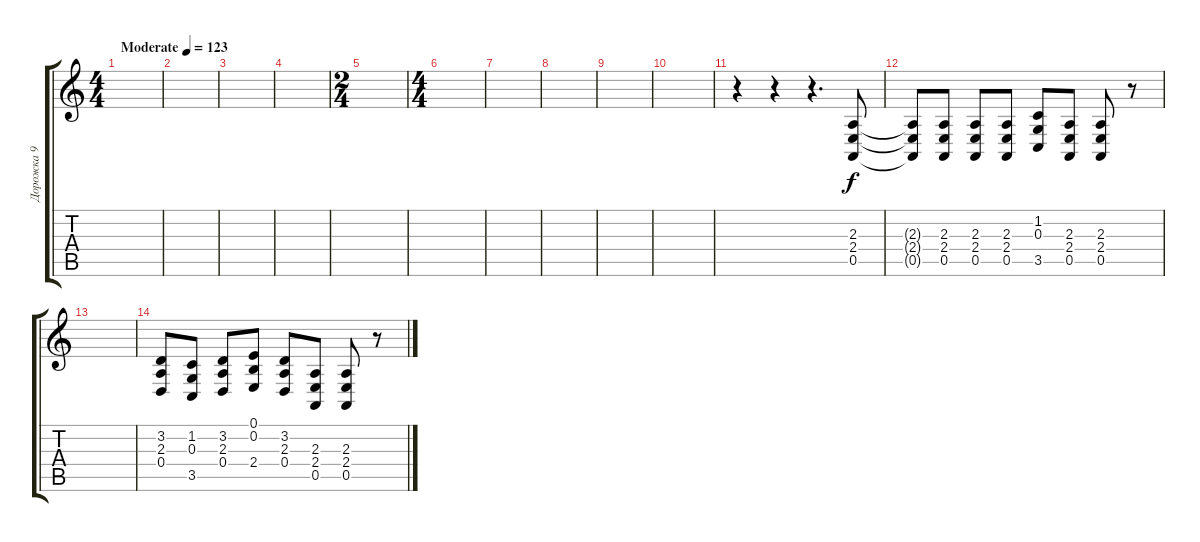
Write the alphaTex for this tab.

\track ("Дорожка 9" "Дорожка 9") {instrument lead2sawtooth}
\staff {score tabs}
\tuning (E4 B3 G3 D3 A2 E2) {hide}
\ts (4 4)
\tempo (123 "Moderate")
\clef g2
\ks c
|
|
|
|
\ts (2 4)
|
\ts (4 4)
|
|
|
|
|
r.4 r.4 r.4{d} (2.3 2.4 0.5).8 |
(2.3{t} 2.4{t} 0.5{t}).8 (2.3 2.4 0.5).8 (2.3 2.4 0.5).8 (2.3 2.4 0.5).8 (1.2 0.3 3.5).8 (2.3 2.4 0.5).8 (2.3 2.4 0.5).8 r.8 |
|
(3.2 2.3 0.4).8 (1.2 0.3 3.5).8 (3.2 2.3 0.4).8 (0.1 0.2 2.4).8 (3.2 2.3 0.4).8 (2.3 2.4 0.5).8 (2.3 2.4 0.5).8 r.8
